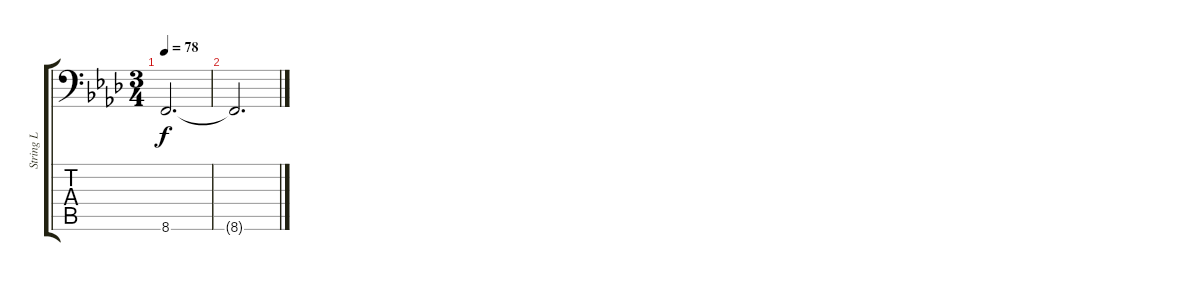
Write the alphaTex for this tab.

\track ("String L" "String L") {instrument stringensemble1}
\staff {score tabs}
\tuning (E4 B3 G3 D3 A2 A1) {hide}
\ts (3 4)
\tempo 78
\clef f4
\ks fminor
8.6{t}.2{d dy f} |
8.6{t}.2{d}
